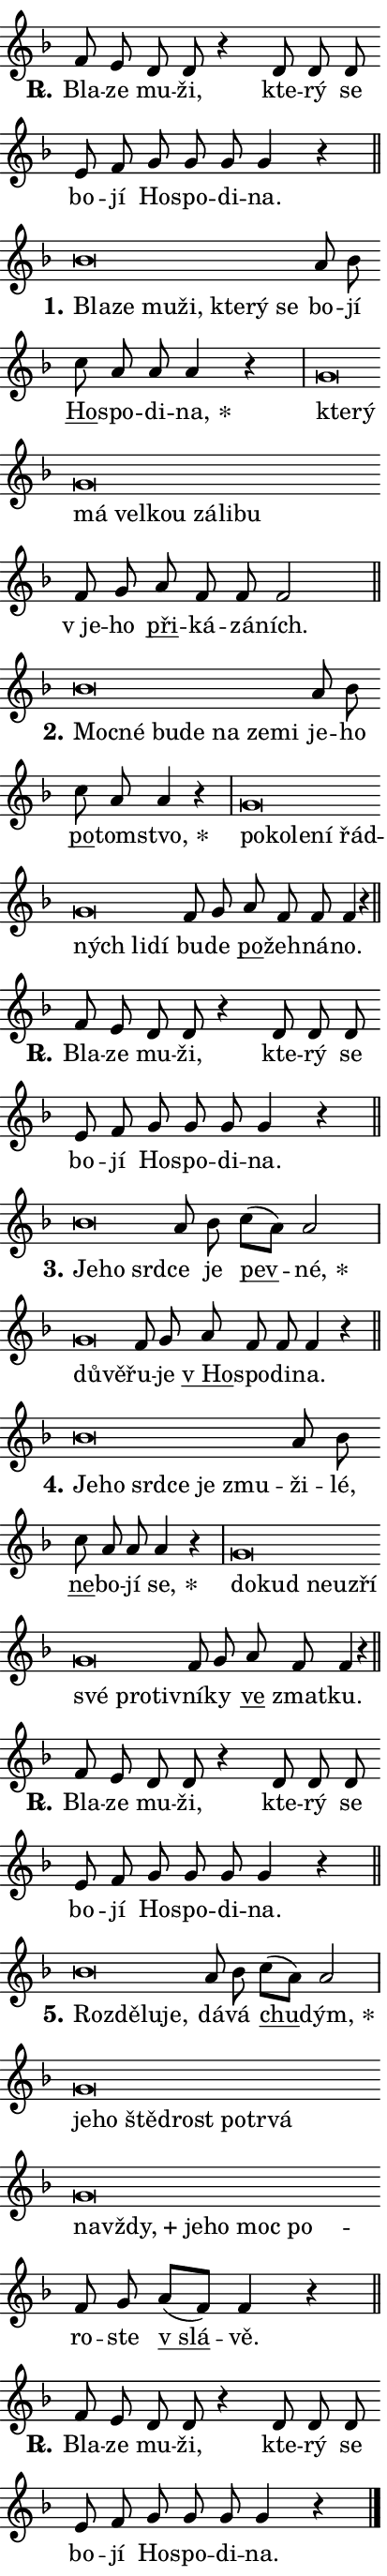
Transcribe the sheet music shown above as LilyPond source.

\version "2.24.0"
\header { tagline = "" }
\paper {
  indent = 0\cm
  top-margin = 0\cm
  right-margin = 0.13\cm % to fit lyric hyphens
  bottom-margin = 0\cm
  left-margin = 0\cm
  paper-width = 7\cm
  page-breaking = #ly:one-page-breaking
  system-system-spacing.basic-distance = #11
  score-system-spacing.basic-distance = #11
  ragged-last = ##f
}


%% Author: Thomas Morley
%% https://lists.gnu.org/archive/html/lilypond-user/2020-05/msg00002.html
#(define (line-position grob)
"Returns position of @var[grob} in current system:
   @code{'start}, if at first time-step
   @code{'end}, if at last time-step
   @code{'middle} otherwise
"
  (let* ((col (ly:item-get-column grob))
         (ln (ly:grob-object col 'left-neighbor))
         (rn (ly:grob-object col 'right-neighbor))
         (col-to-check-left (if (ly:grob? ln) ln col))
         (col-to-check-right (if (ly:grob? rn) rn col))
         (break-dir-left
           (and
             (ly:grob-property col-to-check-left 'non-musical #f)
             (ly:item-break-dir col-to-check-left)))
         (break-dir-right
           (and
             (ly:grob-property col-to-check-right 'non-musical #f)
             (ly:item-break-dir col-to-check-right))))
        (cond ((eqv? 1 break-dir-left) 'start)
              ((eqv? -1 break-dir-right) 'end)
              (else 'middle))))

#(define (tranparent-at-line-position vctor)
  (lambda (grob)
  "Relying on @code{line-position} select the relevant enry from @var{vctor}.
Used to determine transparency,"
    (case (line-position grob)
      ((end) (not (vector-ref vctor 0)))
      ((middle) (not (vector-ref vctor 1)))
      ((start) (not (vector-ref vctor 2))))))

noteHeadBreakVisibility =
#(define-music-function (break-visibility)(vector?)
"Makes @code{NoteHead}s transparent relying on @var{break-visibility}"
#{
  \override NoteHead.transparent =
    #(tranparent-at-line-position break-visibility)
#})

#(define delete-ledgers-for-transparent-note-heads
  (lambda (grob)
    "Reads whether a @code{NoteHead} is transparent.
If so this @code{NoteHead} is removed from @code{'note-heads} from
@var{grob}, which is supposed to be @code{LedgerLineSpanner}.
As a result ledgers are not printed for this @code{NoteHead}"
    (let* ((nhds-array (ly:grob-object grob 'note-heads))
           (nhds-list
             (if (ly:grob-array? nhds-array)
                 (ly:grob-array->list nhds-array)
                 '()))
           ;; Relies on the transparent-property being done before
           ;; Staff.LedgerLineSpanner.after-line-breaking is executed.
           ;; This is fragile ...
           (to-keep
             (remove
               (lambda (nhd)
                 (ly:grob-property nhd 'transparent #f))
               nhds-list)))
      ;; TODO find a better method to iterate over grob-arrays, similiar
      ;; to filter/remove etc for lists
      ;; For now rebuilt from scratch
      (set! (ly:grob-object grob 'note-heads)  '())
      (for-each
        (lambda (nhd)
          (ly:pointer-group-interface::add-grob grob 'note-heads nhd))
        to-keep))))

squashNotes = {
  \override NoteHead.X-extent = #'(-0.2 . 0.2)
  \override NoteHead.Y-extent = #'(-0.75 . 0)
  \override NoteHead.stencil =
    #(lambda (grob)
       (let ((pos (ly:grob-property grob 'staff-position)))
         (begin
           (if (< pos -7) (display "ERROR: Lower brevis then expected\n") (display "OK: Expected brevis position\n"))
           (if (<= pos -6) ly:text-interface::print ly:note-head::print))))
}
unSquashNotes = {
  \revert NoteHead.X-extent
  \revert NoteHead.Y-extent
  \revert NoteHead.stencil
}

hideNotes = \noteHeadBreakVisibility #begin-of-line-visible
unHideNotes = \noteHeadBreakVisibility #all-visible

% work-around for resetting accidentals
% https://lilypond.org/doc/v2.23/Documentation/notation/displaying-rhythms#unmetered-music
cadenzaMeasure = {
  \cadenzaOff
  \partial 1024 s1024
  \cadenzaOn
}

#(define-markup-command (accent layout props text) (markup?)
  "Underline accented syllable"
  (interpret-markup layout props
    #{\markup \override #'(offset . 4.3) \underline { #text }#}))

responsum = \markup \concat {
  "R" \hspace #-1.05 \path #0.1 #'((moveto 0 0.07) (lineto 0.9 0.8)) \hspace #0.05 "."
}

spaceSize = #0.6828661417322834 % exact space size for TeX Gyre Schola

\layout {
  \context {
    \Staff
    \remove "Time_signature_engraver"
    \override LedgerLineSpanner.after-line-breaking = #delete-ledgers-for-transparent-note-heads
  }
  \context {
    \Lyrics {
      \override LyricSpace.minimum-distance = \spaceSize
      \override LyricText.font-name = #"TeX Gyre Schola"
      \override LyricText.font-size = 1
      \override StanzaNumber.font-name = #"TeX Gyre Schola Bold"
      \override StanzaNumber.font-size = 1
    }
  }
  \context {
    \Score 
    \override NoteHead.text =
      #(lambda (grob) 
        (let ((pos (ly:grob-property grob 'staff-position)))
          #{\markup {
            \combine
              \halign #-0.55 \raise #(if (= pos -6) 0 0.5) \override #'(thickness . 2) \draw-line #'(3.2 . 0)
              \musicglyph "noteheads.sM1"
          }#}))
  }
}

% magnetic-lyrics.ily
%
%   written by
%     Jean Abou Samra <jean@abou-samra.fr>
%     Werner Lemberg <wl@gnu.org>
%
%   adapted by
%     Jiri Hon <jiri.hon@gmail.com>
%
% Version 2022-Apr-15

% https://www.mail-archive.com/lilypond-user@gnu.org/msg149350.html

#(define (Left_hyphen_pointer_engraver context)
   "Collect syllable-hyphen-syllable occurrences in lyrics and store
them in properties.  This engraver only looks to the left.  For
example, if the lyrics input is @code{foo -- bar}, it does the
following.

@itemize @bullet
@item
Set the @code{text} property of the @code{LyricHyphen} grob between
@q{foo} and @q{bar} to @code{foo}.

@item
Set the @code{left-hyphen} property of the @code{LyricText} grob with
text @q{foo} to the @code{LyricHyphen} grob between @q{foo} and
@q{bar}.
@end itemize

Use this auxiliary engraver in combination with the
@code{lyric-@/text::@/apply-@/magnetic-@/offset!} hook."
   (let ((hyphen #f)
         (text #f))
     (make-engraver
      (acknowledgers
       ((lyric-syllable-interface engraver grob source-engraver)
        (set! text grob)))
      (end-acknowledgers
       ((lyric-hyphen-interface engraver grob source-engraver)
        ;(when (not (grob::has-interface grob 'lyric-space-interface))
          (set! hyphen grob)));)
      ((stop-translation-timestep engraver)
       (when (and text hyphen)
         (ly:grob-set-object! text 'left-hyphen hyphen))
       (set! text #f)
       (set! hyphen #f)))))

#(define (lyric-text::apply-magnetic-offset! grob)
   "If the space between two syllables is less than the value in
property @code{LyricText@/.details@/.squash-threshold}, move the right
syllable to the left so that it gets concatenated with the left
syllable.

Use this function as a hook for
@code{LyricText@/.after-@/line-@/breaking} if the
@code{Left_@/hyphen_@/pointer_@/engraver} is active."
   (let ((hyphen (ly:grob-object grob 'left-hyphen #f)))
     (when hyphen
       (let ((left-text (ly:spanner-bound hyphen LEFT)))
         (when (grob::has-interface left-text 'lyric-syllable-interface)
           (let* ((common (ly:grob-common-refpoint grob left-text X))
                  (this-x-ext (ly:grob-extent grob common X))
                  (left-x-ext
                   (begin
                     ;; Trigger magnetism for left-text.
                     (ly:grob-property left-text 'after-line-breaking)
                     (ly:grob-extent left-text common X)))
                  ;; `delta` is the gap width between two syllables.
                  (delta (- (interval-start this-x-ext)
                            (interval-end left-x-ext)))
                  (details (ly:grob-property grob 'details))
                  (threshold (assoc-get 'squash-threshold details 0.2)))
             (when (< delta threshold)
               (let* (;; We have to manipulate the input text so that
                      ;; ligatures crossing syllable boundaries are not
                      ;; disabled.  For languages based on the Latin
                      ;; script this is essentially a beautification.
                      ;; However, for non-Western scripts it can be a
                      ;; necessity.
                      (lt (ly:grob-property left-text 'text))
                      (rt (ly:grob-property grob 'text))
                      (is-space (grob::has-interface hyphen 'lyric-space-interface))
                      (space (if is-space " " ""))
                      (extra-delta (if is-space spaceSize 0))
                      ;; Append new syllable.
                      (ltrt-space (if (and (string? lt) (string? rt))
                                (string-append lt space rt)
                                (make-concat-markup (list lt space rt))))
                      ;; Right-align `ltrt` to the right side.
                      (ltrt-space-markup (grob-interpret-markup
                               grob
                               (make-translate-markup
                                (cons (interval-length this-x-ext) 0)
                                (make-right-align-markup ltrt-space)))))
                 (begin
                   ;; Don't print `left-text`.
                   (ly:grob-set-property! left-text 'stencil #f)
                   ;; Set text and stencil (which holds all collected
                   ;; syllables so far) and shift it to the left.
                   (ly:grob-set-property! grob 'text ltrt-space)
                   (ly:grob-set-property! grob 'stencil ltrt-space-markup)
                   (ly:grob-translate-axis! grob (- (- delta extra-delta)) X))))))))))


#(define (lyric-hyphen::displace-bounds-first grob)
   ;; Make very sure this callback isn't triggered too early.
   (let ((left (ly:spanner-bound grob LEFT))
         (right (ly:spanner-bound grob RIGHT)))
     (ly:grob-property left 'after-line-breaking)
     (ly:grob-property right 'after-line-breaking)
     (ly:lyric-hyphen::print grob)))

squashThreshold = #0.4

\layout {
  \context {
    \Lyrics
    \consists #Left_hyphen_pointer_engraver
    \override LyricText.after-line-breaking =
      #lyric-text::apply-magnetic-offset!
    \override LyricHyphen.stencil = #lyric-hyphen::displace-bounds-first
    \override LyricText.details.squash-threshold = \squashThreshold
    \override LyricHyphen.minimum-distance = 0
    \override LyricHyphen.minimum-length = \squashThreshold
  }
}

squashText = \override LyricText.details.squash-threshold = 9999
unSquashText = \override LyricText.details.squash-threshold = \squashThreshold

leftText = \override LyricText.self-alignment-X = #LEFT
unLeftText = \revert LyricText.self-alignment-X

starOffset = #(lambda (grob) 
                (let ((x_offset (ly:self-alignment-interface::aligned-on-x-parent grob)))
                  (if (= x_offset 0) 0 (+ x_offset 1.2))))

star = #(define-music-function (syllable)(string?)
"Append star separator at the end of a syllable"
#{
  \once \override LyricText.X-offset = #starOffset
  \lyricmode { \markup {
    #syllable
    \override #'((font-name . "TeX Gyre Schola Bold")) \hspace #0.2 \lower #0.65 \larger "*"
  } }
#})

starAccent = #(define-music-function (syllable)(string?)
"Append star separator at the end of a syllable and make accent"
#{
  \once \override LyricText.X-offset = #starOffset
  \lyricmode { \markup {
    \accent #syllable
    \override #'((font-name . "TeX Gyre Schola Bold")) \hspace #0.2 \lower #0.65 \larger "*"
  } }
#})

breath = #(define-music-function (syllable)(string?)
"Append breathing indicator at the end of a syllable"
#{
  \lyricmode { \markup { #syllable "+" } }
#})

optionalBreath = #(define-music-function (syllable)(string?)
"Append optional breathing indicator at the end of a syllable"
#{
  \lyricmode { \markup { #syllable "(+)" } }
#})


\score {
    <<
        \new Voice = "melody" { \cadenzaOn \key f \major \relative { f'8 e d d r4 \bar "" d8 d d \bar "" e f \bar "" g g g g4 r \cadenzaMeasure \bar "||" \break } }
        \new Lyrics \lyricsto "melody" { \lyricmode { \set stanza = \responsum
Bla -- ze mu -- ži, kte -- rý se bo -- jí Ho -- spo -- di -- na. } }
    >>
    \layout {}
}

\score {
    <<
        \new Voice = "melody" { \cadenzaOn \key f \major \relative { \squashNotes bes'\breve*1/16 \hideNotes \breve*1/16 \bar "" \breve*1/16 \bar "" \breve*1/16 \bar "" \breve*1/16 \bar "" \breve*1/16 \breve*1/16 \bar "" \unHideNotes \unSquashNotes a8 bes \bar "" c a a a4 r \cadenzaMeasure \bar "|" \squashNotes g\breve*1/16 \hideNotes \breve*1/16 \bar "" \breve*1/16 \bar "" \breve*1/16 \bar "" \breve*1/16 \bar "" \breve*1/16 \bar "" \breve*1/16 \breve*1/16 \bar "" \unHideNotes \unSquashNotes f8 g \bar "" a f f f2 \cadenzaMeasure \bar "||" \break } }
        \new Lyrics \lyricsto "melody" { \lyricmode { \set stanza = "1."
\leftText Bla -- \squashText ze mu -- ži, kte -- rý se \unLeftText \unSquashText bo -- jí \markup \accent Ho -- spo -- di -- \star na, \leftText kte -- \squashText rý má vel -- kou zá -- li -- bu \unLeftText \unSquashText "v je" -- ho \markup \accent při -- ká -- zá -- ních. } }
    >>
    \layout {}
}

\score {
    <<
        \new Voice = "melody" { \cadenzaOn \key f \major \relative { \squashNotes bes'\breve*1/16 \hideNotes \breve*1/16 \bar "" \breve*1/16 \bar "" \breve*1/16 \bar "" \breve*1/16 \bar "" \breve*1/16 \breve*1/16 \bar "" \unHideNotes \unSquashNotes a8 bes \bar "" c a a4 r \cadenzaMeasure \bar "|" \squashNotes g\breve*1/16 \hideNotes \breve*1/16 \bar "" \breve*1/16 \bar "" \breve*1/16 \bar "" \breve*1/16 \bar "" \breve*1/16 \bar "" \breve*1/16 \breve*1/16 \bar "" \unHideNotes \unSquashNotes f8 g \bar "" a f f f4 r \cadenzaMeasure \bar "||" \break } }
        \new Lyrics \lyricsto "melody" { \lyricmode { \set stanza = "2."
\leftText Moc -- \squashText né bu -- de na ze -- mi \unLeftText \unSquashText je -- ho \markup \accent po -- tom -- \star stvo, \leftText po -- \squashText ko -- le -- ní řád -- ných li -- dí \unLeftText \unSquashText bu -- de \markup \accent po -- žeh -- ná -- no. } }
    >>
    \layout {}
}

\score {
    <<
        \new Voice = "melody" { \cadenzaOn \key f \major \relative { f'8 e d d r4 \bar "" d8 d d \bar "" e f \bar "" g g g g4 r \cadenzaMeasure \bar "||" \break } }
        \new Lyrics \lyricsto "melody" { \lyricmode { \set stanza = \responsum
Bla -- ze mu -- ži, kte -- rý se bo -- jí Ho -- spo -- di -- na. } }
    >>
    \layout {}
}

\score {
    <<
        \new Voice = "melody" { \cadenzaOn \key f \major \relative { \squashNotes bes'\breve*1/16 \hideNotes \breve*1/16 \breve*1/16 \bar "" \unHideNotes \unSquashNotes a8 bes \bar "" c[( a)] a2 \cadenzaMeasure \bar "|" \squashNotes g\breve*1/16 \hideNotes \breve*1/16 \bar "" \unHideNotes \unSquashNotes f8 g \bar "" a f f f4 r \cadenzaMeasure \bar "||" \break } }
        \new Lyrics \lyricsto "melody" { \lyricmode { \set stanza = "3."
\leftText Je -- \squashText ho srd -- \unLeftText \unSquashText ce je \markup \accent pev -- \star né, \leftText dů -- \squashText vě -- \unLeftText \unSquashText řu -- je \markup \accent "v Ho" -- spo -- di -- na. } }
    >>
    \layout {}
}

\score {
    <<
        \new Voice = "melody" { \cadenzaOn \key f \major \relative { \squashNotes bes'\breve*1/16 \hideNotes \breve*1/16 \bar "" \breve*1/16 \bar "" \breve*1/16 \bar "" \breve*1/16 \breve*1/16 \bar "" \unHideNotes \unSquashNotes a8 bes \bar "" c a a a4 r \cadenzaMeasure \bar "|" \squashNotes g\breve*1/16 \hideNotes \breve*1/16 \bar "" \breve*1/16 \bar "" \breve*1/16 \bar "" \breve*1/16 \bar "" \breve*1/16 \bar "" \breve*1/16 \breve*1/16 \bar "" \unHideNotes \unSquashNotes f8 g \bar "" a f f4 r \cadenzaMeasure \bar "||" \break } }
        \new Lyrics \lyricsto "melody" { \lyricmode { \set stanza = "4."
\leftText Je -- \squashText ho srd -- ce je zmu -- \unLeftText \unSquashText ži -- lé, \markup \accent ne -- bo -- jí \star se, \leftText do -- \squashText kud ne -- u -- zří své pro -- tiv -- \unLeftText \unSquashText ní -- ky \markup \accent ve zmat -- ku. } }
    >>
    \layout {}
}

\score {
    <<
        \new Voice = "melody" { \cadenzaOn \key f \major \relative { f'8 e d d r4 \bar "" d8 d d \bar "" e f \bar "" g g g g4 r \cadenzaMeasure \bar "||" \break } }
        \new Lyrics \lyricsto "melody" { \lyricmode { \set stanza = \responsum
Bla -- ze mu -- ži, kte -- rý se bo -- jí Ho -- spo -- di -- na. } }
    >>
    \layout {}
}

\score {
    <<
        \new Voice = "melody" { \cadenzaOn \key f \major \relative { \squashNotes bes'\breve*1/16 \hideNotes \breve*1/16 \bar "" \breve*1/16 \breve*1/16 \bar "" \unHideNotes \unSquashNotes a8 bes \bar "" c[( a)] a2 \cadenzaMeasure \bar "|" \squashNotes g\breve*1/16 \hideNotes \breve*1/16 \bar "" \breve*1/16 \bar "" \breve*1/16 \bar "" \breve*1/16 \bar "" \breve*1/16 \bar "" \breve*1/16 \bar "" \breve*1/16 \bar "" \breve*1/16 \bar "" \breve*1/16 \bar "" \breve*1/16 \bar "" \breve*1/16 \breve*1/16 \bar "" \unHideNotes \unSquashNotes f8 g \bar "" a[( f)] f4 r \cadenzaMeasure \bar "||" \break } }
        \new Lyrics \lyricsto "melody" { \lyricmode { \set stanza = "5."
\leftText Roz -- \squashText dě -- lu -- je, \unLeftText \unSquashText dá -- vá \markup \accent chu -- \star dým, \leftText je -- \squashText ho ště -- drost po -- tr -- vá na -- \breath "vždy," je -- ho moc po -- \unLeftText \unSquashText ro -- ste \markup \accent "v slá" -- vě. } }
    >>
    \layout {}
}

\score {
    <<
        \new Voice = "melody" { \cadenzaOn \key f \major \relative { f'8 e d d r4 \bar "" d8 d d \bar "" e f \bar "" g g g g4 r \cadenzaMeasure \bar "||" \break } \bar "|." }
        \new Lyrics \lyricsto "melody" { \lyricmode { \set stanza = \responsum
Bla -- ze mu -- ži, kte -- rý se bo -- jí Ho -- spo -- di -- na. } }
    >>
    \layout {}
}
